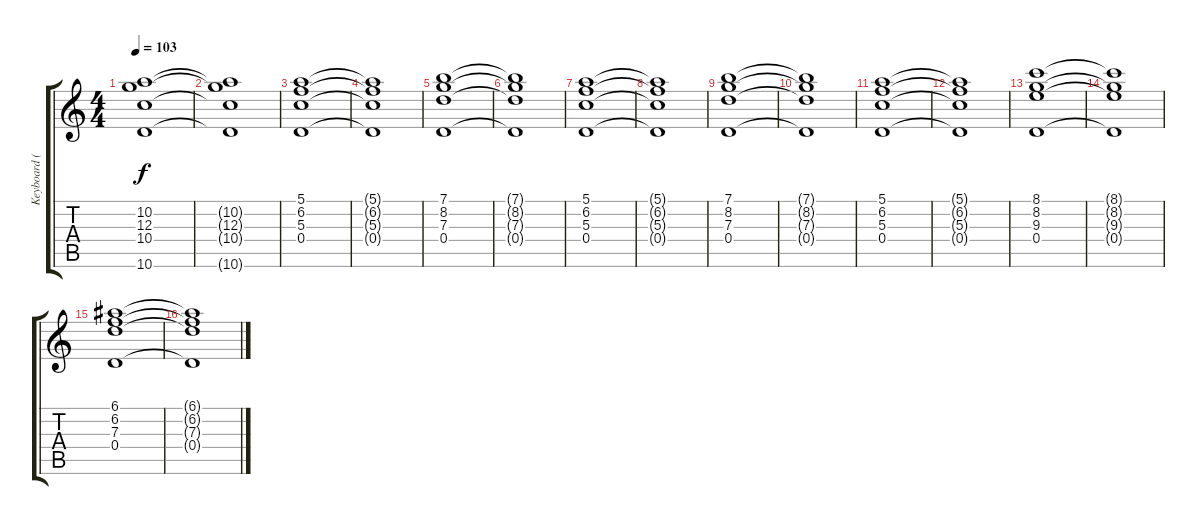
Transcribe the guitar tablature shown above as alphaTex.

\track ("Keyboard (strings)" "Keyboard (") {instrument acousticguitarsteel}
\staff {score tabs}
\tuning (E4 B3 G3 D3 A2 E2) {hide}
\ts (4 4)
\tempo 103
\clef g2
\ks c
(10.2 12.3 10.4 10.6).1{dy f} |
(10.2{t} 12.3{t} 10.4{t} 10.6{t}).1 |
(5.1 6.2 5.3 0.4).1 |
(5.1{t} 6.2{t} 5.3{t} 0.4{t}).1 |
(7.1 8.2 7.3 0.4).1 |
(7.1{t} 8.2{t} 7.3{t} 0.4{t}).1 |
(5.1 6.2 5.3 0.4).1 |
(5.1{t} 6.2{t} 5.3{t} 0.4{t}).1 |
(7.1 8.2 7.3 0.4).1 |
(7.1{t} 8.2{t} 7.3{t} 0.4{t}).1 |
(5.1 6.2 5.3 0.4).1 |
(5.1{t} 6.2{t} 5.3{t} 0.4{t}).1 |
(8.1 8.2 9.3 0.4).1 |
(8.1{t} 8.2{t} 9.3{t} 0.4{t}).1 |
(6.1 6.2 7.3 0.4).1 |
(6.1{t} 6.2{t} 7.3{t} 0.4{t}).1
